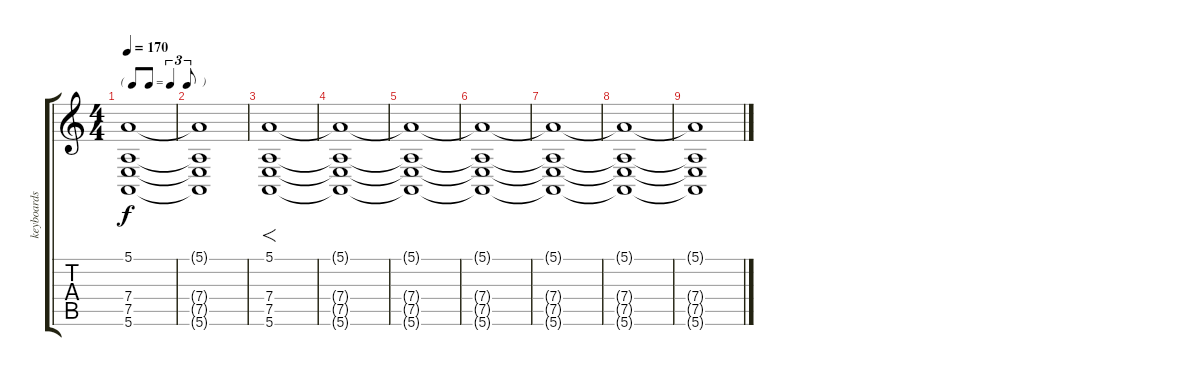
\track ("keyboards" "keyboards") {instrument stringensemble1}
\staff {score tabs}
\tuning (E4 B3 G3 D3 A2 E2) {hide}
\ts (4 4)
\tf triplet8th
\tempo 170
\clef g2
\ks c
(5.1{t} 7.4{t} 7.5{t} 5.6{t}).1{dy f} |
(5.1{t} 7.4{t} 7.5{t} 5.6{t}).1 |
(5.1 7.4 7.5 5.6).1{f} |
(5.1{t} 7.4{t} 7.5{t} 5.6{t}).1 |
(5.1{t} 7.4{t} 7.5{t} 5.6{t}).1 |
(5.1{t} 7.4{t} 7.5{t} 5.6{t}).1 |
(5.1{t} 7.4{t} 7.5{t} 5.6{t}).1 |
(5.1{t} 7.4{t} 7.5{t} 5.6{t}).1 |
(5.1{t} 7.4{t} 7.5{t} 5.6{t}).1
